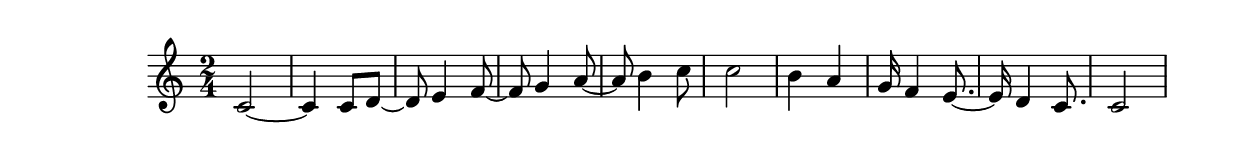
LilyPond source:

\version "1.7.18"

\header{
texidoc="

If the Note_heads_engraver is replaced by the
@code{Completion_heads_engraver}, notes that cross bar lines are split
into tied notes.

"
}

\paper { raggedright= ##t }



\score{
  \notes\relative c'{
  \time 2/4

  c2. c8 d4 e f g a b c8 c2 b4 a g16 f4 e d c8. c2 
  }
  \paper{
    \translator{
      \ThreadContext
      \remove "Note_heads_engraver"
      \consists "Completion_heads_engraver"
    }
  }
}
